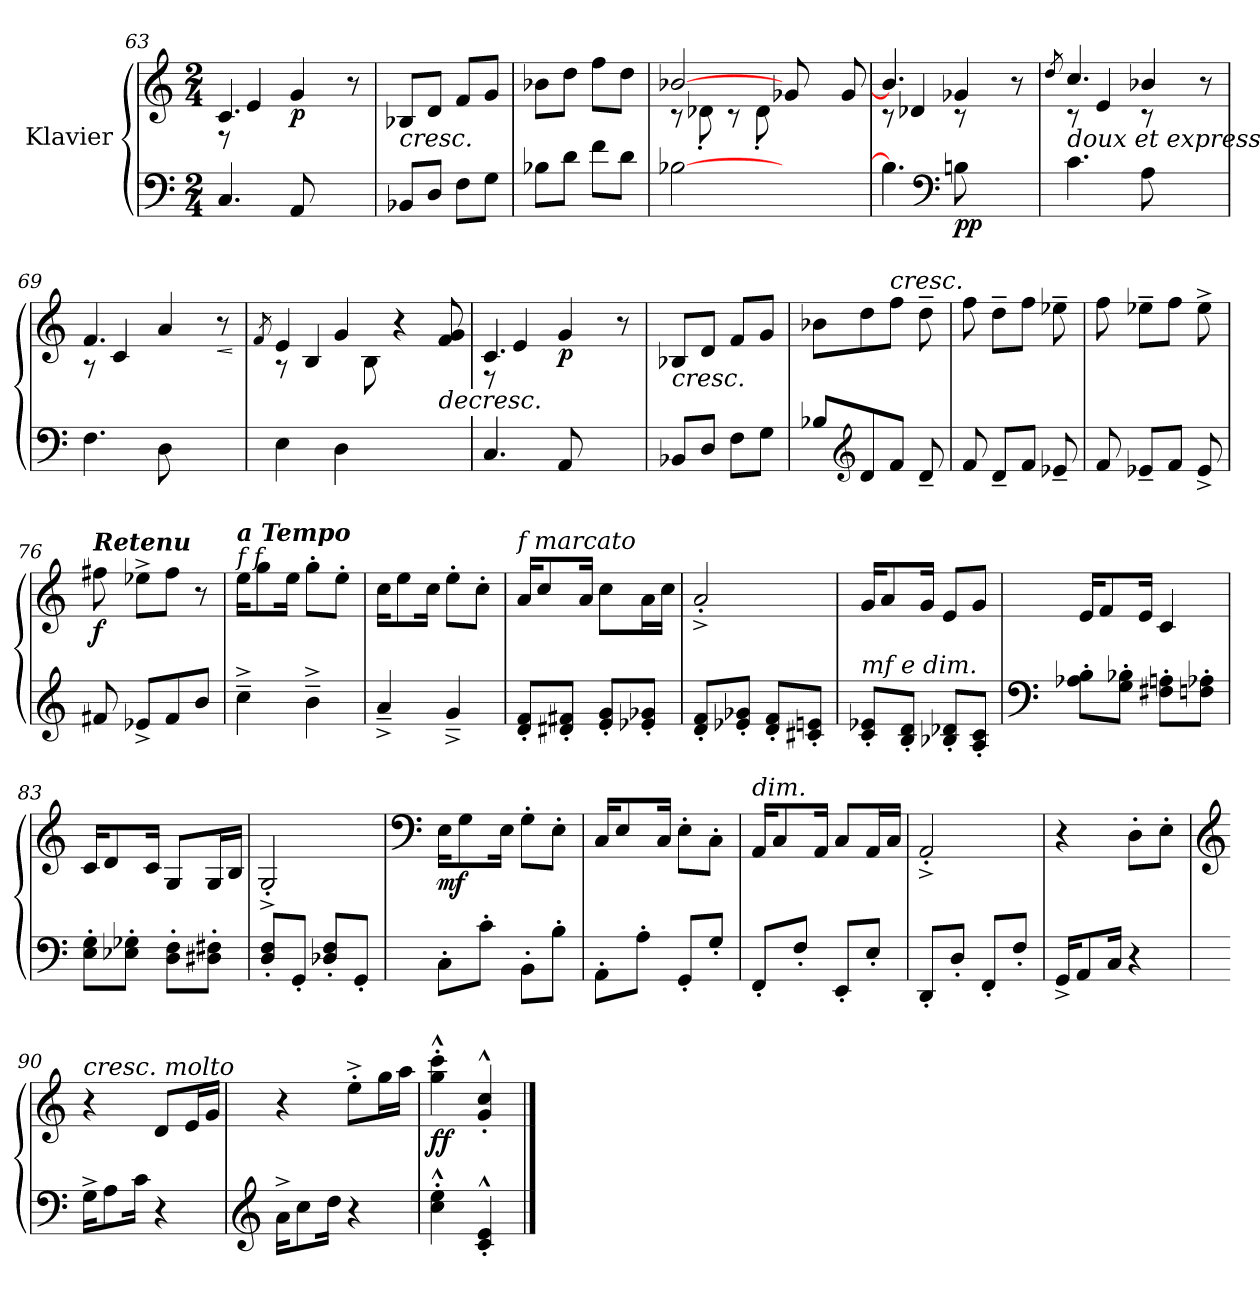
**kern	**kern	**dynam
*part1	*part1	*part1
*staff2	*staff1	*staff1/2
*I"Klavier	*	*
*clefF4	*clefG2	*
*k[]	*k[]	*
*M2/4	*M2/4	*
=63	=63	=63
*	*^	*
4.C/	4.c/	8r	.
.	.	4e/	.
!	!	!	!LO:DY:b
8AA/	4g/	4.ryy	p
4ryy	.	.	.
.	8r	.	.
*	*v	*v	*
=64	=64	=64
!	!	!LO:HP:b
8BB-X/L	8B-X/L	<
8D/J	8d/J	.
8F\L	8f/L	.
8G\J	8g/J	.
!!LO:PB:g=z
=65	=65	=65
8B-X\L	8b-X\L	.
8d\J	8dd\J	.
8f\L	8ff\L	.
8d\J	8dd\J	.
=66	=66	=66
*	*^	*
[2B-X\	[2b-X/	8r	.
.	.	8d-X'\	.
.	.	8r	.
.	.	8d-'\	.
4.ryy	8g-X/	4.ryy	.
.	8ryy	.	.
.	8g-/	.	.
=67	=67	=67	=67
4.B-\]	4.b-/]	8r	.
.	.	4d-X/	.
*clefF4	*	*	*
!	!	!	!LO:DY:b=2
8Bn\	4g-X/	8r	pp
4ryy	.	4ryy	.
.	8r	.	.
=68	=68	=68	=68
.	8qdd/	.	.
!LO:TX:a:i:t=doux et expressif	!	!	!
4.c\	4.cc/	8r	.
.	.	4e/	.
8A\	4b-X/	8r	.
4ryy	.	4ryy	.
.	8r	.	.
=69	=69	=69	=69
4.F\	4.f/	8r	.
.	.	4c/	.
8D\	4a/	4.ryy	.
4ryy	.	.	.
!	!	!	!LO:HP:b
.	8r	.	<
*	*v	*v	*
.	.	[
=70	=70	=70
.	8qf/	.
*	*^	*
4E\	4e/	8r	.
.	.	4B/	.
4D\	4g/	.	.
.	.	8B\	.
4.ryy	4r	4.ryy	.
!	!	!	!LO:HP:n=1:b
.	8f/ 8g/	.	[ >
=71	=71	=71	=71
4.C/	4.c/	8r	.
.	.	4e/	.
!	!	!	!LO:DY:b
8AA/	4g/	4.ryy	p
4ryy	.	.	.
.	8r	.	.
*	*v	*v	*
=72	=72	=72
!	!	!LO:HP:b
8BB-X/L	8B-X/L	<
8D/J	8d/J	.
8F\L	8f/L	.
8G\J	8g/J	.
!!LO:LB:g=z
=73	=73	=73
8B-X/L	8b-X\L	.
*clefG2	*	*
8d/	8dd\	.
!	!LO:TX:a:i:t=cresc.	!
8f/J	8ff\J	]
8d~/	8dd~\	.
=74	=74	=74
8f/	8ff\	.
8d~/L	8dd~\L	.
8f/J	8ff\J	.
8e-X~/	8ee-X~\	.
=75	=75	=75
8f/	8ff\	.
8e-X~/L	8ee-X~\L	.
8f/J	8ff\J	.
8e-^/	8ee-^\	.
=76	=76	=76
!	!LO:TX:a:Bi:t=Retenu	!
!	!	!LO:DY:b
8f#X/	8ff#X\	f
8e-X^/L	8ee-X^\L	.
8f#/	8ff#\J	.
8b/J	8r	.
=77	=77	=77
!	!LO:TX:a:i:t=f f	!
!	!LO:TX:a:Bi:t=a Tempo	!
4cc~^\	16ee\KL	.
.	8gg\	.
.	16ee\Jk	.
4b~^\	8gg'\L	.
.	8ee'\J	.
=78	=78	=78
4a~^/	16cc\KL	.
.	8ee\	.
.	16cc\Jk	.
4g~^/	8ee'\L	.
.	8cc'\J	.
=79	=79	=79
!	!LO:TX:a:i:t=f  marcato	!
8d/' 8f/'L	16a/KL	.
.	8cc/	.
8d#X/' 8f#X/'J	.	.
.	16a/Jk	.
8e/' 8g/'L	8cc\L	.
8e-X/' 8g-X/'J	16a\L	.
.	16cc\JJ	.
!!LO:LB:g=z
=80	=80	=80
8d/' 8f/'L	2a'^/	.
8e-X/' 8g-X/'J	.	.
8d/' 8f/'L	.	.
8c#X/' 8en/'J	.	.
=81	=81	=81
!LO:TX:a:i:t=mf e dim.	!	!
8c/' 8e-X/'L	16g/KL	.
.	8a/	.
8B/' 8d/'J	.	.
.	16g/Jk	.
8B-X/' 8d-X/'L	8e/L	.
8A/' 8c/'J	8g/J	.
=82	=82	=82
*clefF4	*	*
8A-X\' 8B\'L	16e/KL	.
.	8f/	.
8G\' 8B-X\'J	.	.
.	16e/Jk	.
8F#X\' 8An\'L	4c/	.
8Fn\' 8A-X\'J	.	.
=83	=83	=83
8E\' 8G\'L	16c/KL	.
.	8d/	.
8E-X\' 8G-X\'J	.	.
.	16c/Jk	.
8D\' 8F\'L	8G/L	.
8D#X\' 8F#X\'J	16G/L	.
.	16B/JJ	.
=84	=84	=84
8D/' 8F/'L	2G'^/	.
8GG'/J	.	.
8D-X/' 8F/'L	.	.
8GG'/J	.	.
=85	=85	=85
*	*clefF4	*
!	!	!LO:DY:b
8C'\L	16E\KL	mf
.	8G\	.
8c'\J	.	.
.	16E\Jk	.
8BB'\L	8G'\L	.
8B'\J	8E'\J	.
!!LO:LB:g=z
=86	=86	=86
8AA'\L	16C/KL	.
.	8E/	.
8A'\J	.	.
.	16C/Jk	.
8GG'/L	8E'\L	.
8G'/J	8C'\J	.
=87	=87	=87
!	!LO:TX:a:i:t=dim.	!
8FF'/L	16AA/KL	.
.	8C/	.
8F'/J	.	.
.	16AA/Jk	.
8EE'/L	8C/L	.
8E'/J	16AA/L	.
.	16C/JJ	.
=88	=88	=88
8DD'/L	2AA'^/	.
8D'/J	.	.
8FF'/L	.	.
8F'/J	.	.
=89	=89	=89
16GG^/KL	4r	.
8AA/	.	.
16C/Jk	.	.
4r	8D'\L	.
.	8E'\J	.
=90	=90	=90
*	*clefG2	*
!	!LO:TX:a:i:t=cresc. molto	!
16G^\KL	4r	.
8A\	.	.
16c\Jk	.	.
4r	8d/L	.
.	16e/L	.
.	16g/JJ	.
=91	=91	=91
*clefG2	*	*
16a^\KL	4r	.
8cc\	.	.
16dd\Jk	.	.
4r	8ee'^\L	.
.	16gg\L	.
.	16aa\JJ	[
=92	=92	=92
!	!	!LO:DY:b
4cc\'^^ 4ee\'^^	4gg\'^^ 4ccc\'^^	ff
4c/'^^ 4e/'^^	4g/'^^ 4cc/'^^	.
==	==	==
*-	*-	*-
